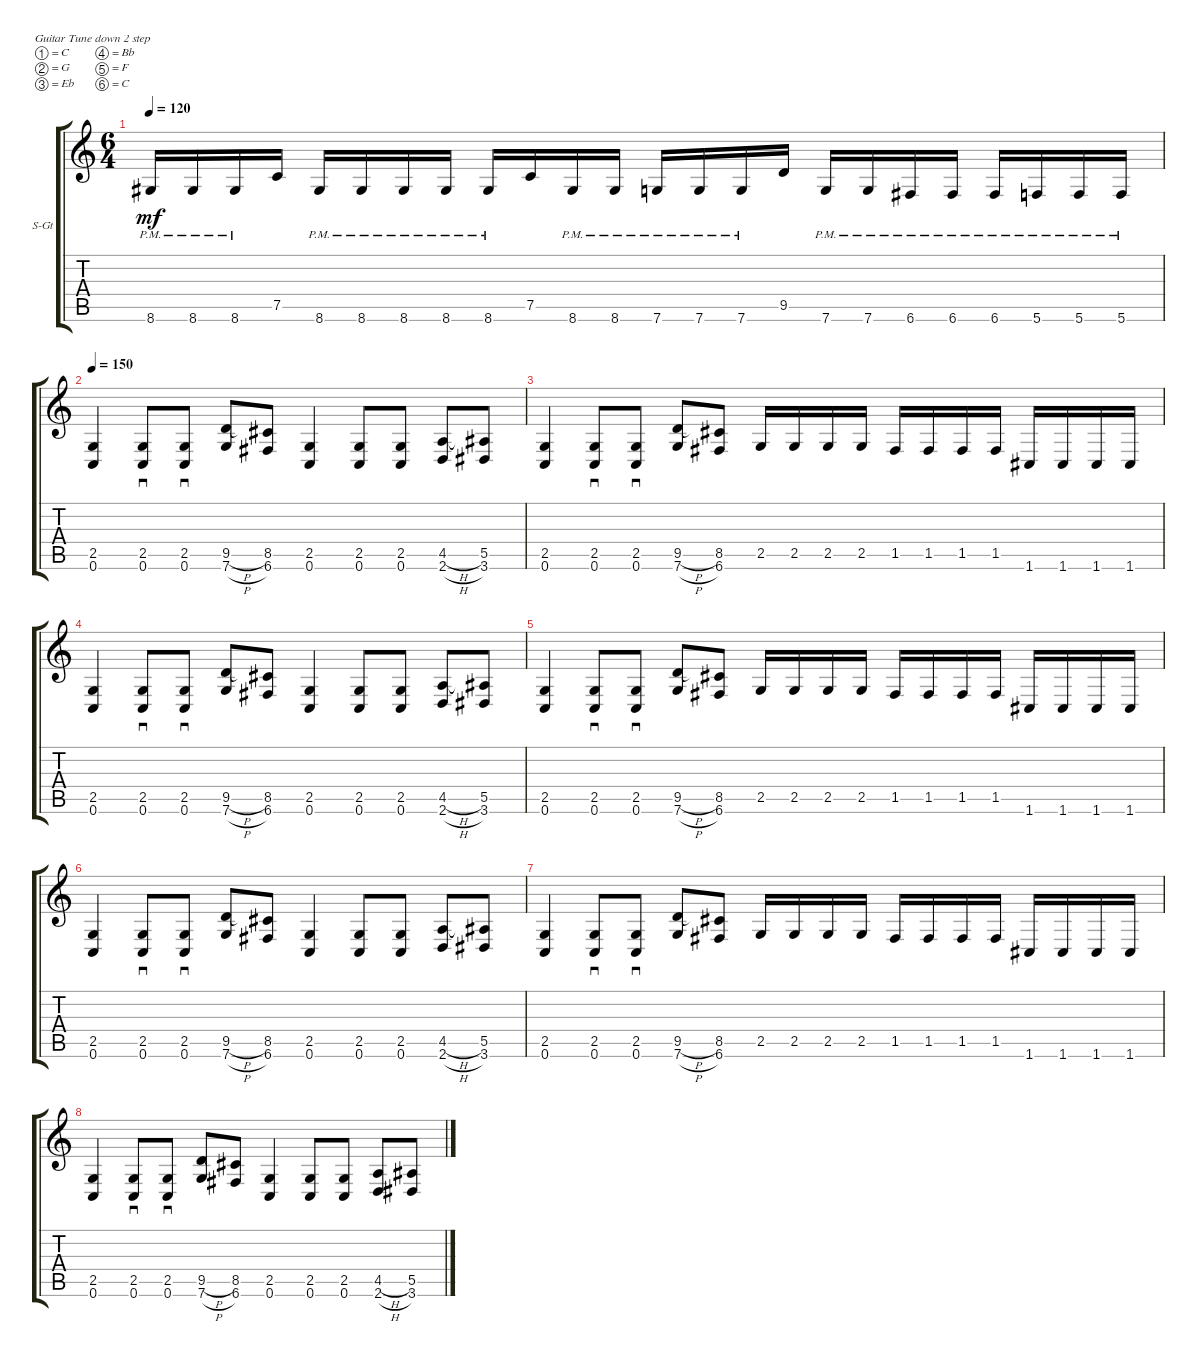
\defaultSystemsLayout 4
\bracketExtendMode groupsimilarinstruments
\firstSystemTrackNameOrientation horizontal
\otherSystemsTrackNameOrientation horizontal
\track ("Steel Guitar" "S-Gt") {instrument acousticguitarsteel}
\staff {score tabs}
\tuning (C4 G3 Eb3 Bb2 F2 C2)
\ts (6 4)
\tempo 120
\clef g2
\ks c
8.6{pm}.16{dy mf} 8.6{pm}.16 8.6{pm}.16 7.5.16 8.6{pm}.16 8.6{pm}.16 8.6{pm}.16 8.6{pm}.16 8.6{pm}.16 7.5.16 8.6{pm}.16 8.6{pm}.16 7.6{pm}.16 7.6{pm}.16 7.6{pm}.16 9.5.16 7.6{pm}.16 7.6{pm}.16 6.6{pm}.16 6.6{pm}.16 6.6{pm}.16 5.6{pm}.16 5.6{pm}.16 5.6{pm}.16 |
\tempo 150
(0.6 2.5).4 (0.6 2.5).8{sd} (0.6 2.5).8{sd} (7.6{h} 9.5{h}).8 (6.6 8.5).8 (0.6 2.5).4 (0.6 2.5).8 (0.6 2.5).8 (2.6{h} 4.5{h}).8 (3.6 5.5).8 |
(0.6 2.5).4 (0.6 2.5).8{sd} (0.6 2.5).8{sd} (7.6{h} 9.5{h}).8 (6.6 8.5).8 2.5.16 2.5.16 2.5.16 2.5.16 1.5.16 1.5.16 1.5.16 1.5.16 1.6.16 1.6.16 1.6.16 1.6.16 |
(0.6 2.5).4 (0.6 2.5).8{sd} (0.6 2.5).8{sd} (7.6{h} 9.5{h}).8 (6.6 8.5).8 (0.6 2.5).4 (0.6 2.5).8 (0.6 2.5).8 (2.6{h} 4.5{h}).8 (3.6 5.5).8 |
(0.6 2.5).4 (0.6 2.5).8{sd} (0.6 2.5).8{sd} (7.6{h} 9.5{h}).8 (6.6 8.5).8 2.5.16 2.5.16 2.5.16 2.5.16 1.5.16 1.5.16 1.5.16 1.5.16 1.6.16 1.6.16 1.6.16 1.6.16 |
(0.6 2.5).4 (0.6 2.5).8{sd} (0.6 2.5).8{sd} (7.6{h} 9.5{h}).8 (6.6 8.5).8 (0.6 2.5).4 (0.6 2.5).8 (0.6 2.5).8 (2.6{h} 4.5{h}).8 (3.6 5.5).8 |
(0.6 2.5).4 (0.6 2.5).8{sd} (0.6 2.5).8{sd} (7.6{h} 9.5{h}).8 (6.6 8.5).8 2.5.16 2.5.16 2.5.16 2.5.16 1.5.16 1.5.16 1.5.16 1.5.16 1.6.16 1.6.16 1.6.16 1.6.16 |
(0.6 2.5).4 (0.6 2.5).8{sd} (0.6 2.5).8{sd} (7.6{h} 9.5{h}).8 (6.6 8.5).8 (0.6 2.5).4 (0.6 2.5).8 (0.6 2.5).8 (2.6{h} 4.5{h}).8 (3.6 5.5).8
